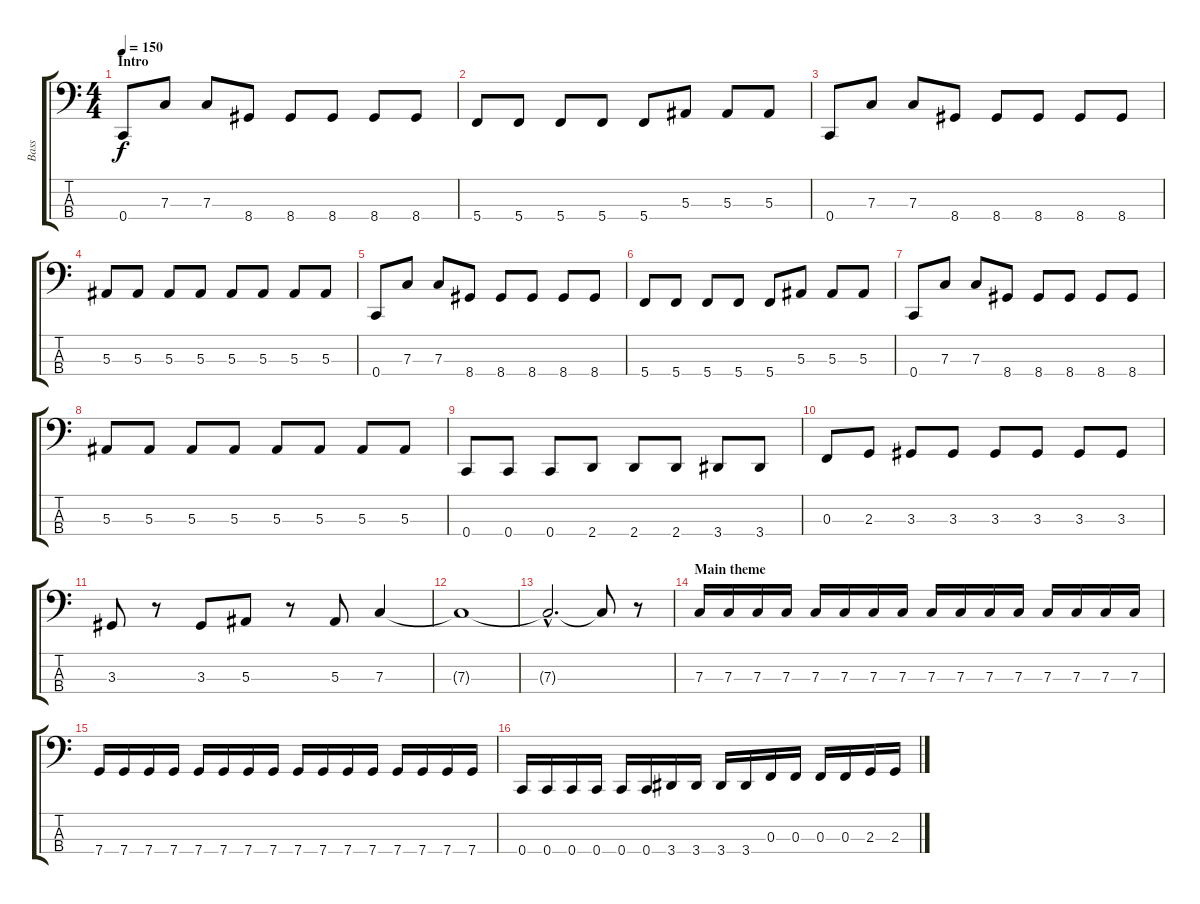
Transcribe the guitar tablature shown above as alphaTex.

\track ("Bass" "Bass") {instrument electricbassfinger}
\staff {score tabs}
\tuning (Eb2 Bb1 F1 C1) {hide}
\ts (4 4)
\section ("" "Intro")
\tempo 150
\clef f4
\ks c
0.4.8{dy f instrument electricbassfinger} 7.3.8 7.3.8 8.4.8 8.4.8 8.4.8 8.4.8 8.4.8 |
5.4.8 5.4.8 5.4.8 5.4.8 5.4.8 5.3.8 5.3.8 5.3.8 |
0.4.8 7.3.8 7.3.8 8.4.8 8.4.8 8.4.8 8.4.8 8.4.8 |
5.3.8 5.3.8 5.3.8 5.3.8 5.3.8 5.3.8 5.3.8 5.3.8 |
0.4.8 7.3.8 7.3.8 8.4.8 8.4.8 8.4.8 8.4.8 8.4.8 |
5.4.8 5.4.8 5.4.8 5.4.8 5.4.8 5.3.8 5.3.8 5.3.8 |
0.4.8 7.3.8 7.3.8 8.4.8 8.4.8 8.4.8 8.4.8 8.4.8 |
5.3.8 5.3.8 5.3.8 5.3.8 5.3.8 5.3.8 5.3.8 5.3.8 |
0.4.8 0.4.8 0.4.8 2.4.8 2.4.8 2.4.8 3.4.8 3.4.8 |
0.3.8 2.3.8 3.3.8 3.3.8 3.3.8 3.3.8 3.3.8 3.3.8 |
3.3.8 r.8 3.3.8 5.3.8 r.8 5.3.8 7.3.4 |
7.3{t}.1 |
7.3{hac t}.2{d} 7.3{t}.8 r.8 |
\section ("" "Main theme")
7.3.16 7.3.16 7.3.16 7.3.16 7.3.16 7.3.16 7.3.16 7.3.16 7.3.16 7.3.16 7.3.16 7.3.16 7.3.16 7.3.16 7.3.16 7.3.16 |
7.4.16 7.4.16 7.4.16 7.4.16 7.4.16 7.4.16 7.4.16 7.4.16 7.4.16 7.4.16 7.4.16 7.4.16 7.4.16 7.4.16 7.4.16 7.4.16 |
0.4.16 0.4.16 0.4.16 0.4.16 0.4.16 0.4.16 3.4.16 3.4.16 3.4.16 3.4.16 0.3.16 0.3.16 0.3.16 0.3.16 2.3.16 2.3.16
